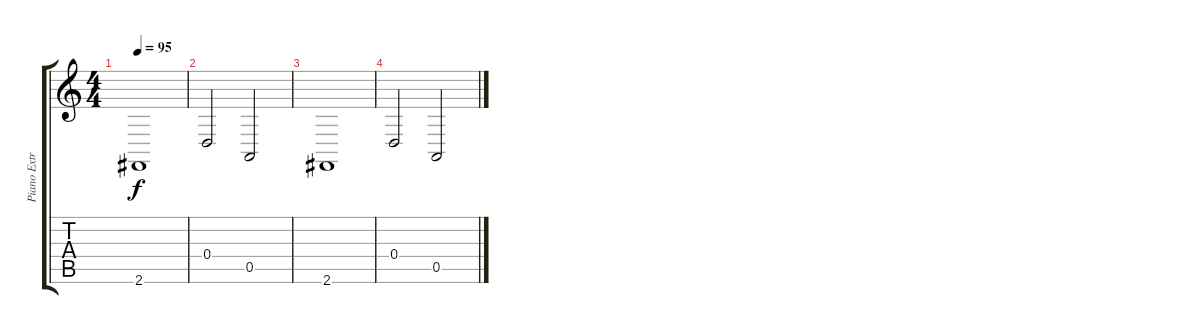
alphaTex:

\track ("Piano Extra Left" "Piano Extr") {instrument acousticgrandpiano}
\staff {score tabs}
\tuning (E4 B3 G3 D3 A2 E2) {hide}
\ts (4 4)
\tempo 95
\clef g2
\ks c
2.6.1{dy f} |
0.4.2 0.5.2 |
2.6.1 |
0.4.2 0.5.2
